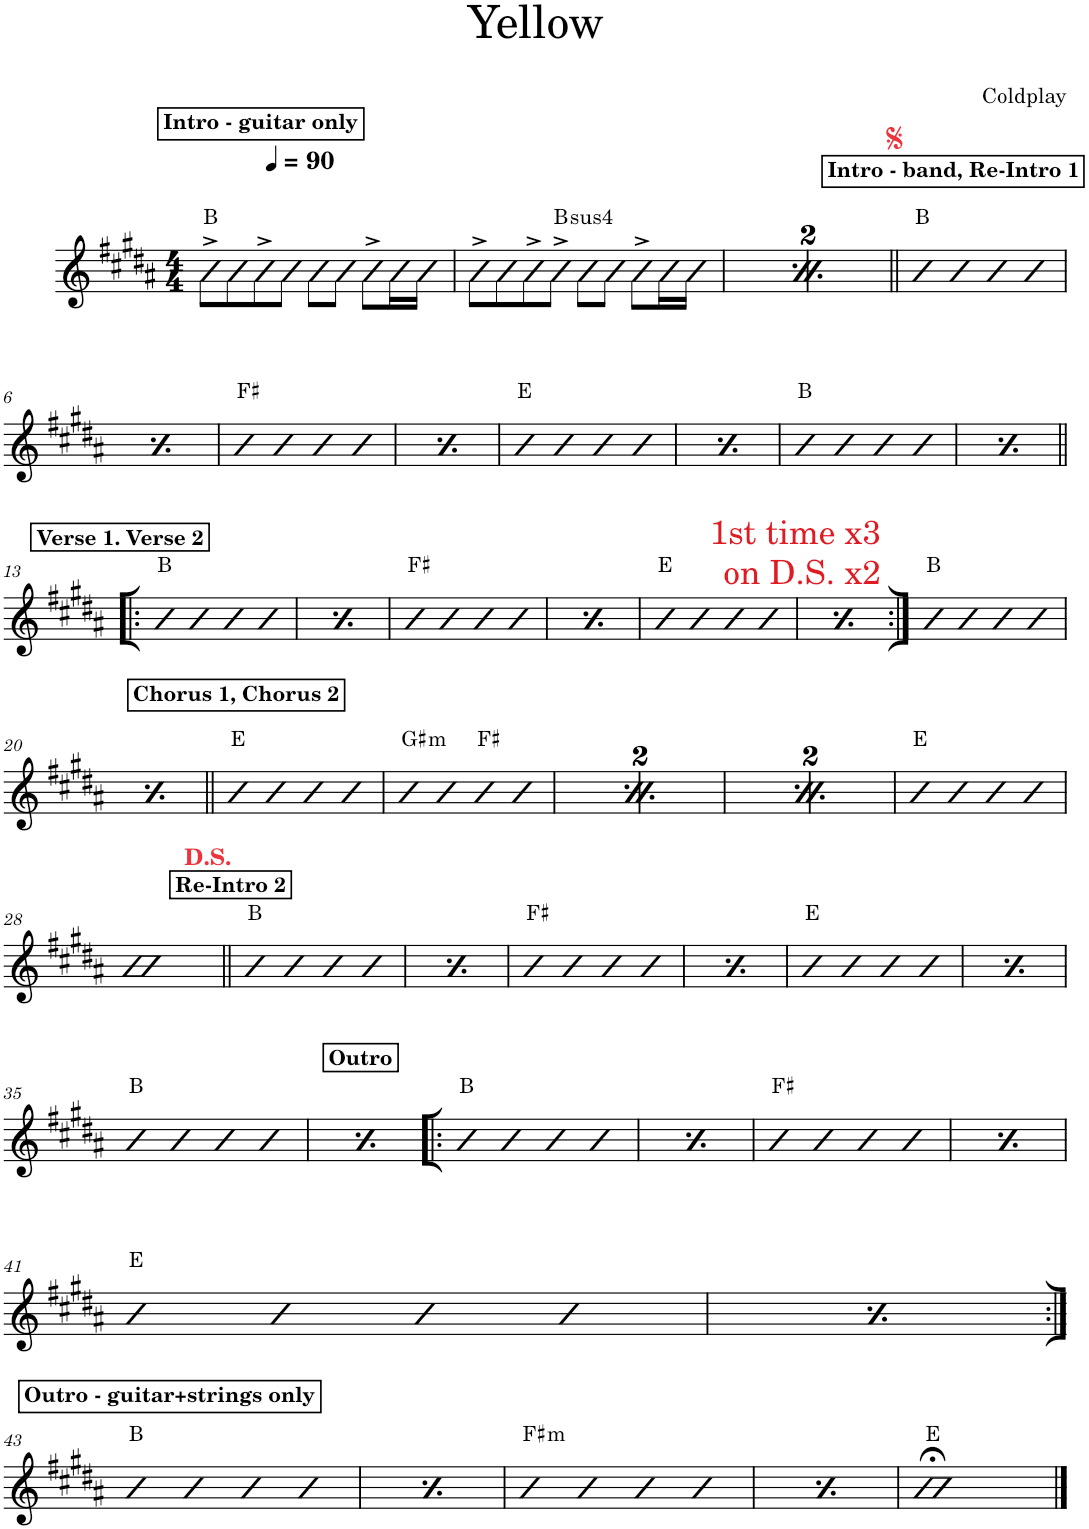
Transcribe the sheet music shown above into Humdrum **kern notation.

**kern	**harte
*part1	*part1
*staff1	*
*I"Piano	*
*I'Pno.	*
*clefG2	*
*k[f#c#g#d#a#]	*
*M4/4	*
*MM90	*
!!LO:REH:place=s1:a:B:cj:t=Intro - guitar only
=1	=1
8b^\L	B:maj
8b\	.
8b^\	.
8b\J	.
8b\L	.
8b\J	.
8b^\L	.
16b\L	.
16b\JJ	.
=2	=2
8b^\L	.
8b\	.
8b^\	.
!	!LO:H:kt=4
8b^\J	B:sus4
8b\L	.
8b\J	.
8b^\L	.
16b\L	.
16b\JJ	.
=3	=3
!!LO:REH:place=s1:a:B:cj:t=Intro - guitar only
*MM90	*
8b^\L	B:maj
8b\	.
8b^\	.
8b\J	.
8b\L	.
8b\J	.
8b^\L	.
16b\L	.
16b\JJ	.
=4	=4
8b^\L	.
8b\	.
8b^\	.
!	!LO:H:kt=4
8b^\J	B:sus4
8b\L	.
8b\J	.
8b^\L	.
16b\L	.
16b\JJ	.
!!LO:REH:place=s1:a:B:cj:t=Intro - band, Re-Intro 1
=5||	=5||
4b	B:maj
4b	.
4b	.
4b	.
!!LO:LB:g=z
!!LO:REH:place=s1:a:B:cj:t=Intro - band, Re-Intro 1
=6	=6
4b	B:maj
4b	.
4b	.
4b	.
=7	=7
4b	F#:maj
4b	.
4b	.
4b	.
=8	=8
4b	F#:maj
4b	.
4b	.
4b	.
=9	=9
4b	E:maj
4b	.
4b	.
4b	.
=10	=10
4b	E:maj
4b	.
4b	.
4b	.
=11	=11
4b	B:maj
4b	.
4b	.
4b	.
=12	=12
4b	B:maj
4b	.
4b	.
4b	.
!!LO:LB:g=z
!!LO:REH:place=s1:a:B:cj:t=Verse 1. Verse 2
=13!|:	=13!|:
4b	B:maj
4b	.
4b	.
4b	.
!!LO:REH:place=s1:a:B:cj:t=Verse 1. Verse 2
=14	=14
4b	B:maj
4b	.
4b	.
4b	.
=15	=15
4b	F#:maj
4b	.
4b	.
4b	.
=16	=16
4b	F#:maj
4b	.
4b	.
4b	.
=17	=17
4b	E:maj
4b	.
4b	.
4b	.
=18	=18
4b	E:maj
4b	.
4b	.
4b	.
=19:|!	=19:|!
4b	B:maj
4b	.
4b	.
4b	.
!!LO:LB:g=z
=20	=20
4b	B:maj
4b	.
4b	.
4b	.
!!LO:REH:place=s1:a:B:cj:t=Chorus 1, Chorus 2
=21||	=21||
4b	E:maj
4b	.
4b	.
4b	.
=22	=22
!	!LO:H:kt=m
4b	G#:min
4b	.
4b	F#:maj
4b	.
!!LO:REH:place=s1:a:B:cj:t=Chorus 1, Chorus 2
=23	=23
4b	E:maj
4b	.
4b	.
4b	.
=24	=24
!	!LO:H:kt=m
4b	G#:min
4b	.
4b	F#:maj
4b	.
!!LO:REH:place=s1:a:B:cj:t=Chorus 1, Chorus 2
=25	=25
4b	E:maj
4b	.
4b	.
4b	.
=26	=26
!	!LO:H:kt=m
4b	G#:min
4b	.
4b	F#:maj
4b	.
=27	=27
4b	E:maj
4b	.
4b	.
4b	.
!!LO:LB:g=z
=28	=28
1b	.
!!LO:REH:place=s1:a:B:cj:t=Re-Intro 2
=29||	=29||
4b	B:maj
4b	.
4b	.
4b	.
!!LO:REH:place=s1:a:B:cj:t=Re-Intro 2
=30	=30
4b	B:maj
4b	.
4b	.
4b	.
=31	=31
4b	F#:maj
4b	.
4b	.
4b	.
=32	=32
4b	F#:maj
4b	.
4b	.
4b	.
=33	=33
4b	E:maj
4b	.
4b	.
4b	.
=34	=34
4b	E:maj
4b	.
4b	.
4b	.
!!LO:LB:g=z
=35	=35
4b	B:maj
4b	.
4b	.
4b	.
=36	=36
4b	B:maj
4b	.
4b	.
4b	.
!!LO:REH:place=s1:a:B:cj:t=Outro
=37!|:	=37!|:
4b	B:maj
4b	.
4b	.
4b	.
!!LO:REH:place=s1:a:B:cj:t=Outro
=38	=38
4b	B:maj
4b	.
4b	.
4b	.
=39	=39
4b	F#:maj
4b	.
4b	.
4b	.
=40	=40
4b	F#:maj
4b	.
4b	.
4b	.
!!LO:LB:g=z
=41	=41
4b	E:maj
4b	.
4b	.
4b	.
=42	=42
4b	E:maj
4b	.
4b	.
4b	.
!!LO:LB:g=z
!!LO:REH:place=s1:a:B:cj:t=Outro - guitar+strings only
=43:|!	=43:|!
4b	B:maj
4b	.
4b	.
4b	.
!!LO:REH:place=s1:a:B:cj:t=Outro - guitar+strings only
=44	=44
4b	B:maj
4b	.
4b	.
4b	.
=45	=45
!	!LO:H:kt=m
4b	F#:min
4b	.
4b	.
4b	.
=46	=46
!	!LO:H:kt=m
4b	F#:min
4b	.
4b	.
4b	.
=47	=47
1b;<	E:maj
==	==
*-	*-
